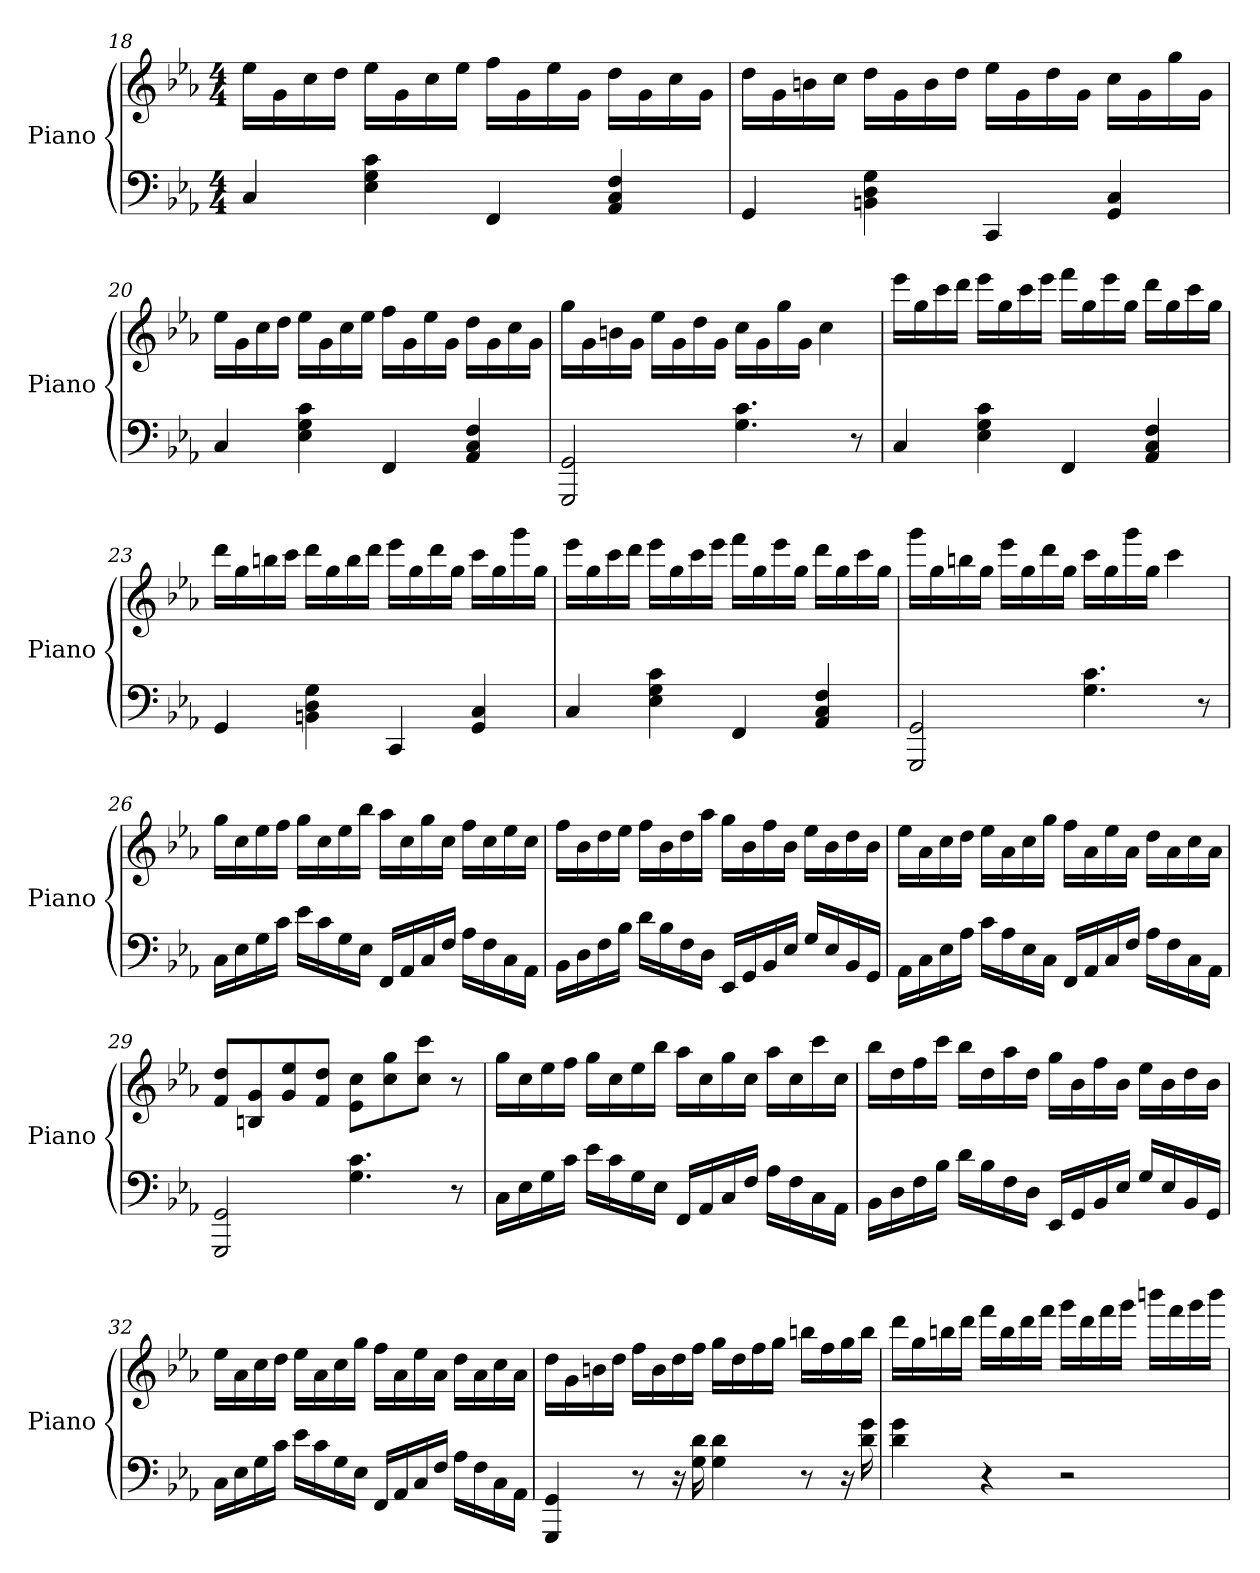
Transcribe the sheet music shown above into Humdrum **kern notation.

**kern	**kern
*part1	*part1
*staff2	*staff1
*I"Piano	*
*I'Piano	*
*clefF4	*clefG2
*k[b-e-a-]	*k[b-e-a-]
*M4/4	*M4/4
=18	=18
4C/	16ee-\LL
.	16g\
.	16cc\
.	16dd\JJ
4E-\ 4G\ 4c\	16ee-\LL
.	16g\
.	16cc\
.	16ee-\JJ
4FF/	16ff\LL
.	16g\
.	16ee-\
.	16g\JJ
4AA-/ 4C/ 4F/	16dd\LL
.	16g\
.	16cc\
.	16g\JJ
!!LO:LB:g=z
=19	=19
4GG/	16dd\LL
.	16g\
.	16bn\
.	16cc\JJ
4BBn\ 4D\ 4G\	16dd\LL
.	16g\
.	16b\
.	16dd\JJ
4CC/	16ee-\LL
.	16g\
.	16dd\
.	16g\JJ
4GG/ 4C/	16cc\LL
.	16g\
.	16gg\
.	16g\JJ
=20	=20
4C/	16ee-\LL
.	16g\
.	16cc\
.	16dd\JJ
4E-\ 4G\ 4c\	16ee-\LL
.	16g\
.	16cc\
.	16ee-\JJ
4FF/	16ff\LL
.	16g\
.	16ee-\
.	16g\JJ
4AA-/ 4C/ 4F/	16dd\LL
.	16g\
.	16cc\
.	16g\JJ
!!LO:PB:g=z
=21	=21
2GGG/ 2GG/	16gg\LL
.	16g\
.	16bn\
.	16g\JJ
.	16ee-\LL
.	16g\
.	16dd\
.	16g\JJ
4.G\ 4.c\	16cc\LL
.	16g\
.	16gg\
.	16g\JJ
.	4cc\
8r	.
=22	=22
4C/	16eee-\LL
.	16gg\
.	16ccc\
.	16ddd\JJ
4E-\ 4G\ 4c\	16eee-\LL
.	16gg\
.	16ccc\
.	16eee-\JJ
4FF/	16fff\LL
.	16gg\
.	16eee-\
.	16gg\JJ
4AA-/ 4C/ 4F/	16ddd\LL
.	16gg\
.	16ccc\
.	16gg\JJ
!!LO:LB:g=z
=23	=23
4GG/	16ddd\LL
.	16gg\
.	16bbn\
.	16ccc\JJ
4BBn\ 4D\ 4G\	16ddd\LL
.	16gg\
.	16bb\
.	16ddd\JJ
4CC/	16eee-\LL
.	16gg\
.	16ddd\
.	16gg\JJ
4GG/ 4C/	16ccc\LL
.	16gg\
.	16ggg\
.	16gg\JJ
=24	=24
4C/	16eee-\LL
.	16gg\
.	16ccc\
.	16ddd\JJ
4E-\ 4G\ 4c\	16eee-\LL
.	16gg\
.	16ccc\
.	16eee-\JJ
4FF/	16fff\LL
.	16gg\
.	16eee-\
.	16gg\JJ
4AA-/ 4C/ 4F/	16ddd\LL
.	16gg\
.	16ccc\
.	16gg\JJ
!!LO:LB:g=z
=25	=25
2GGG/ 2GG/	16ggg\LL
.	16gg\
.	16bbn\
.	16gg\JJ
.	16eee-\LL
.	16gg\
.	16ddd\
.	16gg\JJ
4.G\ 4.c\	16ccc\LL
.	16gg\
.	16ggg\
.	16gg\JJ
.	4ccc\
8r	.
=26	=26
16C\LL	16gg\LL
16E-\	16cc\
16G\	16ee-\
16c\JJ	16ff\JJ
16e-\LL	16gg\LL
16c\	16cc\
16G\	16ee-\
16E-\JJ	16bb-\JJ
16FF/LL	16aa-\LL
16AA-/	16cc\
16C/	16gg\
16F/JJ	16cc\JJ
16A-\LL	16ff\LL
16F\	16cc\
16C\	16ee-\
16AA-\JJ	16cc\JJ
!!LO:LB:g=z
=27	=27
16BB-\LL	16ff\LL
16D\	16b-\
16F\	16dd\
16B-\JJ	16ee-\JJ
16d\LL	16ff\LL
16B-\	16b-\
16F\	16dd\
16D\JJ	16aa-\JJ
16EE-/LL	16gg\LL
16GG/	16b-\
16BB-/	16ff\
16E-/JJ	16b-\JJ
16G/LL	16ee-\LL
16E-/	16b-\
16BB-/	16dd\
16GG/JJ	16b-\JJ
=28	=28
16AA-\LL	16ee-\LL
16C\	16a-\
16E-\	16cc\
16A-\JJ	16dd\JJ
16c\LL	16ee-\LL
16A-\	16a-\
16E-\	16cc\
16C\JJ	16gg\JJ
16FF/LL	16ff\LL
16AA-/	16a-\
16C/	16ee-\
16F/JJ	16a-\JJ
16A-\LL	16dd\LL
16F\	16a-\
16C\	16cc\
16AA-\JJ	16a-\JJ
=29	=29
2GGG/ 2GG/	8f/ 8dd/L
.	8Bn/ 8g/
.	8g/ 8ee-/
.	8f/ 8dd/J
4.G\ 4.c\	8e-\ 8cc\L
.	8cc\ 8gg\
.	8cc\ 8ccc\J
8r	8r
!!LO:LB:g=z
=30	=30
16C\LL	16gg\LL
16E-\	16cc\
16G\	16ee-\
16c\JJ	16ff\JJ
16e-\LL	16gg\LL
16c\	16cc\
16G\	16ee-\
16E-\JJ	16bb-\JJ
16FF/LL	16aa-\LL
16AA-/	16cc\
16C/	16gg\
16F/JJ	16cc\JJ
16A-\LL	16aa-\LL
16F\	16cc\
16C\	16ccc\
16AA-\JJ	16cc\JJ
=31	=31
16BB-\LL	16bb-\LL
16D\	16dd\
16F\	16ff\
16B-\JJ	16ccc\JJ
16d\LL	16bb-\LL
16B-\	16dd\
16F\	16aa-\
16D\JJ	16dd\JJ
16EE-/LL	16gg\LL
16GG/	16b-\
16BB-/	16ff\
16E-/JJ	16b-\JJ
16G/LL	16ee-\LL
16E-/	16b-\
16BB-/	16dd\
16GG/JJ	16b-\JJ
!!LO:LB:g=z
=32	=32
16C\LL	16ee-\LL
16E-\	16a-\
16G\	16cc\
16c\JJ	16dd\JJ
16e-\LL	16ee-\LL
16c\	16a-\
16G\	16cc\
16E-\JJ	16gg\JJ
16FF/LL	16ff\LL
16AA-/	16a-\
16C/	16ee-\
16F/JJ	16a-\JJ
16A-\LL	16dd\LL
16F\	16a-\
16C\	16cc\
16AA-\JJ	16a-\JJ
=33	=33
4GGG/ 4GG/	16dd\LL
.	16g\
.	16bn\
.	16dd\JJ
8r	16ff\LL
.	16b\
16r	16dd\
16G\ 16d\	16ff\JJ
4G\ 4d\	16gg\LL
.	16dd\
.	16ff\
.	16gg\JJ
8r	16bbn\LL
.	16ff\
16r	16gg\
16d\ 16g\	16bb\JJ
!!LO:LB:g=z
=34	=34
4d\ 4g\	16ddd\LL
.	16gg\
.	16bbn\
.	16ddd\JJ
4r	16fff\LL
.	16bb\
.	16ddd\
.	16fff\JJ
2r	16ggg\LL
.	16ddd\
.	16fff\
.	16ggg\JJ
.	16bbbn\LL
.	16fff\
.	16ggg\
.	16bbb\JJ
=	=
*-	*-
